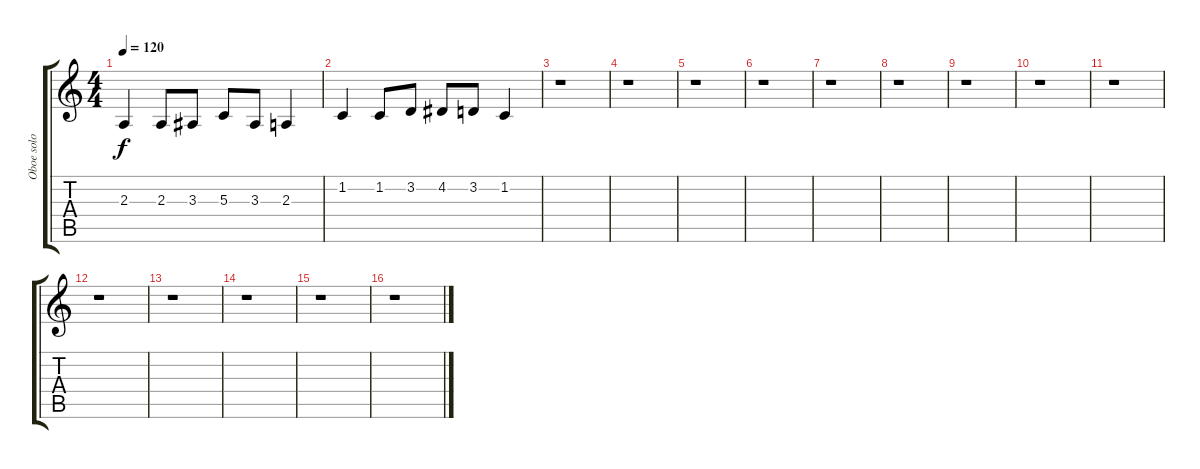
\track ("Oboe solo" "Oboe solo") {instrument oboe}
\staff {score tabs}
\tuning (E4 B3 G3 D3 A2 E2) {hide}
\ts (4 4)
\tempo 120
\clef g2
\ks c
2.3.4{dy f} 2.3.8 3.3.8 5.3.8 3.3.8 2.3.4 |
1.2.4 1.2.8 3.2.8 4.2.8 3.2.8 1.2.4 |
r.1 |
r.1 |
r.1 |
r.1 |
r.1 |
r.1 |
r.1 |
r.1 |
r.1 |
r.1 |
r.1 |
r.1 |
r.1 |
r.1
